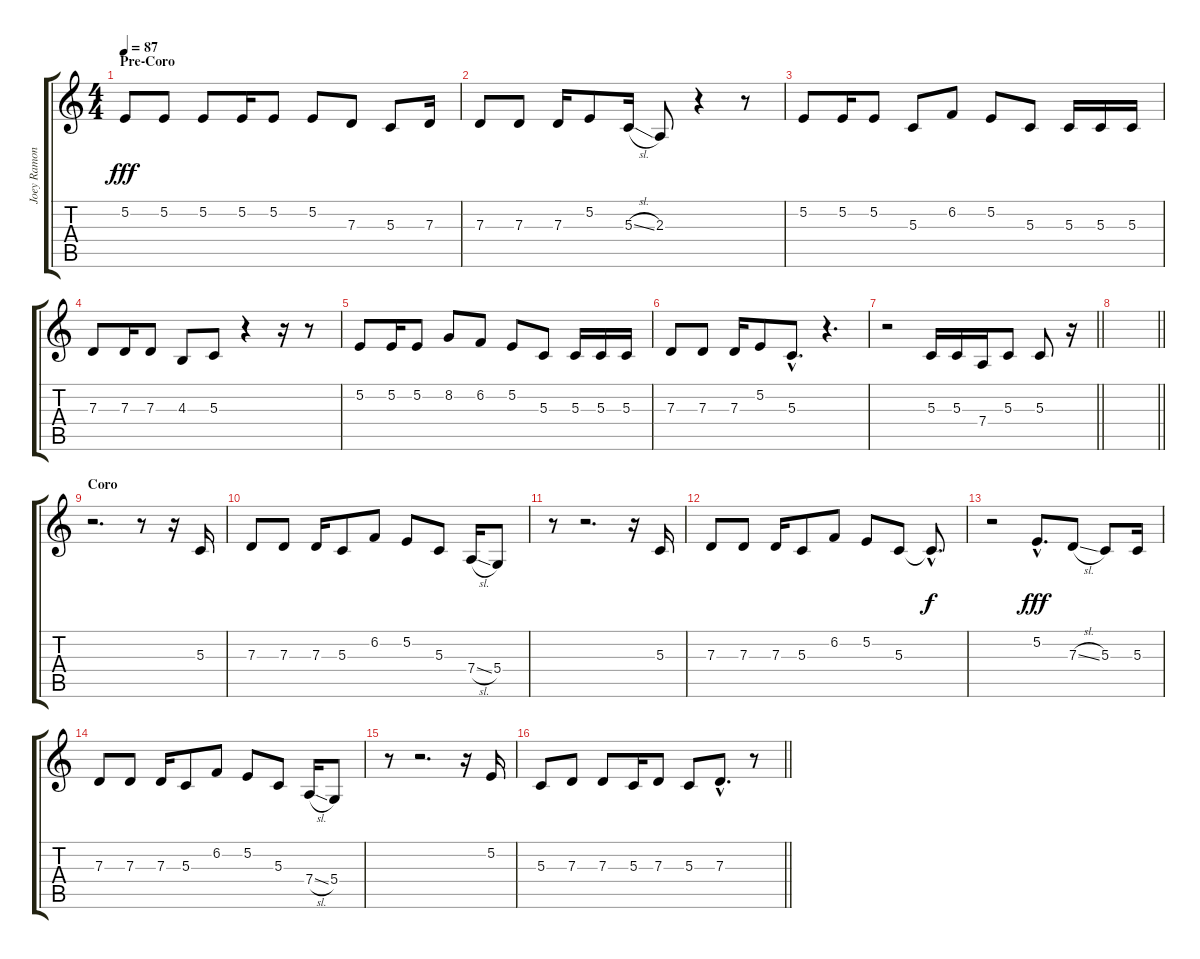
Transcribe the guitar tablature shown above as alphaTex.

\track ("Joey Ramone " "Joey Ramon") {instrument synthbrass1}
\staff {score tabs}
\tuning (E4 B3 G3 D3 A2 E2) {hide}
\ts (4 4)
\section ("" "Pre-Coro")
\tempo 87
\clef g2
\ks c
5.2.8{dy fff} 5.2.8 5.2.8 5.2.16 5.2.8 5.2.8 7.3.8 5.3.8 7.3.16 |
7.3.8 7.3.8 7.3.16 5.2.8 5.3{sl}.16 2.3.8 r.4 r.8 |
5.2.8 5.2.16 5.2.8 5.3.8 6.2.8 5.2.8 5.3.8 5.3.16 5.3.16 5.3.16 |
7.3.8 7.3.16 7.3.8 4.3.8 5.3.8 r.4 r.16 r.8 |
5.2.8 5.2.16 5.2.8 8.2.8 6.2.8 5.2.8 5.3.8 5.3.16 5.3.16 5.3.16 |
7.3.8 7.3.8 7.3.16 5.2.8 5.3{hac}.8{d} r.4{d} |
\barLineRight lightlight
r.2 5.3.16 5.3.16 7.4.16 5.3.8 5.3.8 r.16 |
\barLineRight lightlight
|
\section ("" "Coro")
r.2{d} r.8 r.16 5.3.16 |
7.3.8 7.3.8 7.3.16 5.3.8 6.2.8 5.2.8 5.3.8 7.4{sl}.16 5.4.8 |
r.8 r.2{d} r.16 5.3.16 |
7.3.8 7.3.8 7.3.16 5.3.8 6.2.8 5.2.8 5.3.8 5.3{hac t}.8{d dy f} |
r.2 5.2{hac}.8{d dy fff} 7.3{sl}.8 5.3.8 5.3.16 |
7.3.8 7.3.8 7.3.16 5.3.8 6.2.8 5.2.8 5.3.8 7.4{sl}.16 5.4.8 |
r.8 r.2{d} r.16 5.2.16 |
\barLineRight lightlight
5.3.8 7.3.8 7.3.8 5.3.16 7.3.8 5.3.8 7.3{hac}.8{d} r.8
